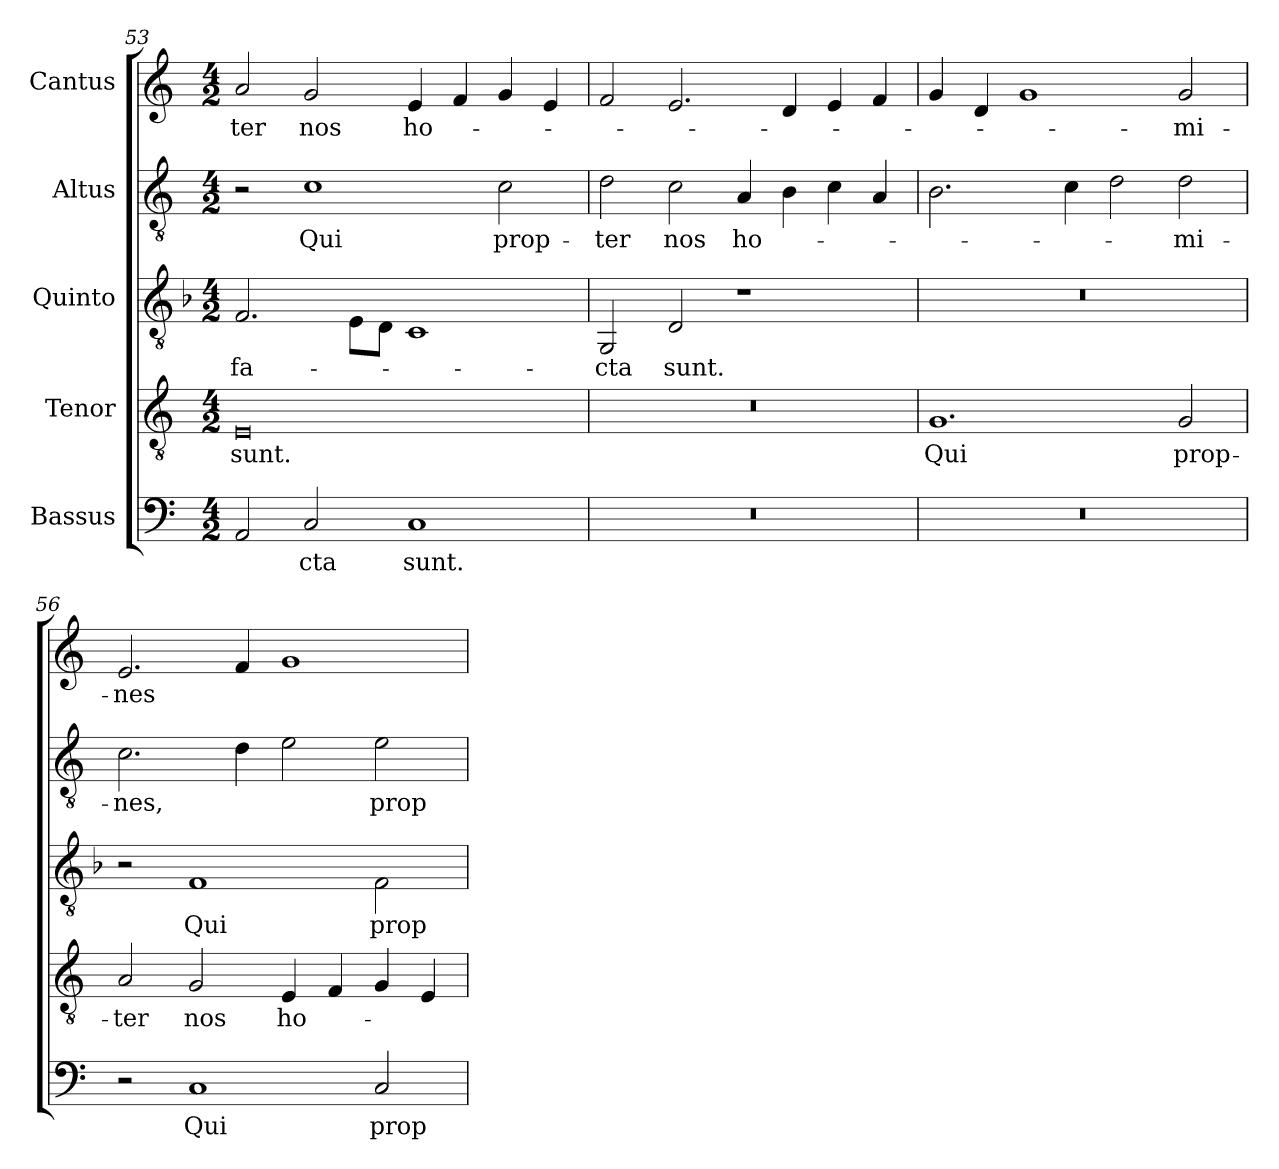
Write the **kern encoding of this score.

**kern	**text	**kern	**text	**kern	**text	**kern	**text	**kern	**text
*part5	*part5	*part4	*part4	*part3	*part3	*part2	*part2	*part1	*part1
*staff5	*staff5	*staff4	*staff4	*staff3	*staff3	*staff2	*staff2	*staff1	*staff1
*I"Bassus	*	*I"Tenor	*	*I"Quinto	*	*I"Altus	*	*I"Cantus	*
*clefF4	*	*clefGv2	*	*clefGv2	*	*clefGv2	*	*clefG2	*
*	*	*	*	*ITrd-4c-7	*	*	*	*	*
*k[]	*	*k[]	*	*k[]	*	*k[]	*	*k[]	*
*C:	*	*C:	*	*C:	*	*C:	*	*C:	*
*M4/2	*	*M4/2	*	*M4/2	*	*M4/2	*	*M4/2	*
=53	=53	=53	=53	=53	=53	=53	=53	=53	=53
!	!	!	!LO:LY:b:color=#000000	!	!	!	!	!	!
!	!	!	!	!	!LO:LY:b:color=#000000	!	!	!	!
!	!	!	!	!	!	!	!	!	!LO:LY:b:color=#000000
2AAi/	.	0Ei	sunt.	2.ci/	fa-	2r	.	2ai/	-ter
!	!LO:LY:b:color=#000000	!	!	!	!	!	!	!	!
!	!	!	!	!	!	!	!LO:LY:b:color=#000000	!	!
!	!	!	!	!	!	!	!	!	!LO:LY:b:color=#000000
2Ci/	-cta	.	.	.	.	1ci	Qui	2gi/	nos
.	.	.	.	8Bi\L	.	.	.	.	.
.	.	.	.	8Ai\J	.	.	.	.	.
!	!LO:LY:b:color=#000000	!	!	!	!	!	!	!	!
!	!	!	!	!	!	!	!	!	!LO:LY:b:color=#000000
1Ci	sunt.	.	.	1Gi	.	.	.	4ei/	ho-
.	.	.	.	.	.	.	.	4fi/	.
!	!	!	!	!	!	!	!LO:LY:b:color=#000000	!	!
.	.	.	.	.	.	2ci\	prop-	4gi/	.
.	.	.	.	.	.	.	.	4ei/	.
=54	=54	=54	=54	=54	=54	=54	=54	=54	=54
!LO:N:vis=1	!	!LO:N:vis=1	!	!	!	!	!	!	!
!	!	!	!	!	!LO:LY:b:color=#000000	!	!	!	!
!	!	!	!	!	!	!	!LO:LY:b:color=#000000	!	!
0r	.	0r	.	2Di/	-cta	2di\	-ter	2fi/	.
!	!	!	!	!	!LO:LY:b:color=#000000	!	!	!	!
!	!	!	!	!	!	!	!LO:LY:b:color=#000000	!	!
.	.	.	.	2Ai/	sunt.	2ci\	nos	2.ei/	.
!	!	!	!	!	!	!	!LO:LY:b:color=#000000	!	!
.	.	.	.	1r	.	4Ai/	ho-	.	.
.	.	.	.	.	.	4Bi\	.	4di/	.
.	.	.	.	.	.	4ci\	.	4ei/	.
.	.	.	.	.	.	4Ai/	.	4fi/	.
=55	=55	=55	=55	=55	=55	=55	=55	=55	=55
!LO:N:vis=1	!	!	!	!	!	!	!	!	!
!	!	!	!LO:LY:b:color=#000000	!LO:N:vis=1	!	!	!	!	!
0r	.	1.Gi	Qui	0r	.	2.Bi\	.	4gi/	.
.	.	.	.	.	.	.	.	4di/	.
.	.	.	.	.	.	.	.	1gi	.
.	.	.	.	.	.	4ci\	.	.	.
.	.	.	.	.	.	2di\	.	.	.
!	!	!	!LO:LY:b:color=#000000	!	!	!	!	!	!
!	!	!	!	!	!	!	!LO:LY:b:color=#000000	!	!
!	!	!	!	!	!	!	!	!	!LO:LY:b:color=#000000
.	.	2Gi/	prop-	.	.	2di\	-mi-	2gi/	-mi-
!!LO:LB:g=z
=56	=56	=56	=56	=56	=56	=56	=56	=56	=56
!	!	!	!LO:LY:b:color=#000000	!	!	!	!	!	!
!	!	!	!	!	!	!	!LO:LY:b:color=#000000	!	!
!	!	!	!	!	!	!	!	!	!LO:LY:b:color=#000000
2r	.	2Ai/	-ter	2r	.	2.ci\	-nes,	2.ei/	-nes
!	!LO:LY:b:color=#000000	!	!	!	!	!	!	!	!
!	!	!	!LO:LY:b:color=#000000	!	!	!	!	!	!
!	!	!	!	!	!LO:LY:b:color=#000000	!	!	!	!
1Ci	Qui	2Gi/	nos	1ci	Qui	.	.	.	.
.	.	.	.	.	.	4di\	.	4fi/	.
!	!	!	!LO:LY:b:color=#000000	!	!	!	!	!	!
.	.	4Ei/	ho-	.	.	2ei\	.	1gi	.
.	.	4Fi/	.	.	.	.	.	.	.
!	!LO:LY:b:color=#000000	!	!	!	!	!	!	!	!
!	!	!	!	!	!LO:LY:b:color=#000000	!	!	!	!
!	!	!	!	!	!	!	!LO:LY:b:color=#000000	!	!
2Ci/	prop-	4Gi/	.	2ci\	prop-	2ei\	prop-	.	.
.	.	4Ei/	.	.	.	.	.	.	.
=	=	=	=	=	=	=	=	=	=
*-	*-	*-	*-	*-	*-	*-	*-	*-	*-
